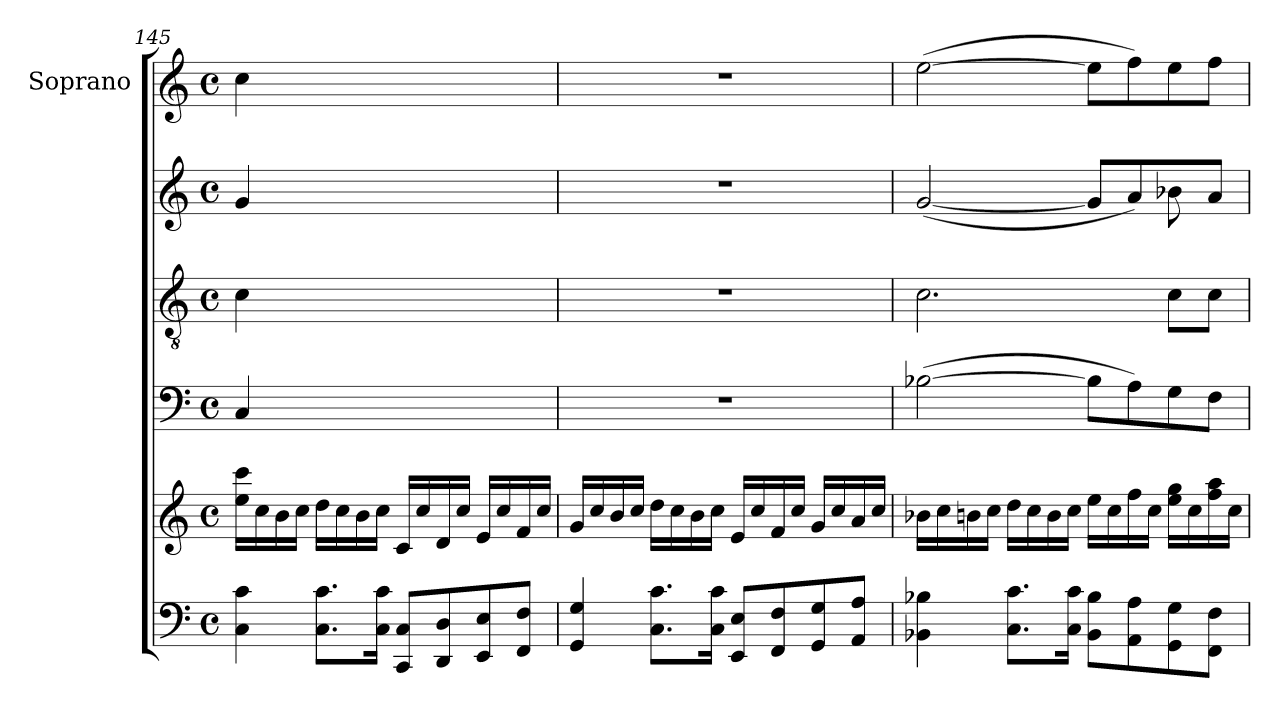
**kern	**kern	**kern	**kern	**kern	**kern
*part6	*part5	*part4	*part3	*part2	*part1
*staff6	*staff5	*staff4	*staff3	*staff2	*staff1
*	*	*	*	*	*I"Soprano
*clefF4	*clefG2	*clefF4	*clefGv2	*clefG2	*clefG2
*k[]	*k[]	*k[]	*k[]	*k[]	*k[]
*C:	*C:	*C:	*C:	*C:	*C:
*M4/4	*M4/4	*M4/4	*M4/4	*M4/4	*M4/4
*met(c)	*met(c)	*met(c)	*met(c)	*met(c)	*met(c)
=145	=145	=145	=145	=145	=145
4C\ 4c\	16ee\ 16ccc\LL	4C/	4c\	4g/	4cc\
.	16cc\	.	.	.	.
.	16b\	.	.	.	.
.	16cc\JJ	.	.	.	.
8.C\ 8.c\L	16dd\LL	2.ryy	2.ryy	2.ryy	2.ryy
.	16cc\	.	.	.	.
.	16b\	.	.	.	.
16C\ 16c\Jk	16cc\JJ	.	.	.	.
8CC/ 8C/L	16c/LL	.	.	.	.
.	16cc/	.	.	.	.
8DD/ 8D/	16d/	.	.	.	.
.	16cc/JJ	.	.	.	.
8EE/ 8E/	16e/LL	.	.	.	.
.	16cc/	.	.	.	.
8FF/ 8F/J	16f/	.	.	.	.
.	16cc/JJ	.	.	.	.
=146	=146	=146	=146	=146	=146
4GG/ 4G/	16g/LL	1r	1r	1r	1r
.	16cc/	.	.	.	.
.	16b/	.	.	.	.
.	16cc/JJ	.	.	.	.
8.C\ 8.c\L	16dd\LL	.	.	.	.
.	16cc\	.	.	.	.
.	16b\	.	.	.	.
16C\ 16c\Jk	16cc\JJ	.	.	.	.
8EE/ 8E/L	16e/LL	.	.	.	.
.	16cc/	.	.	.	.
8FF/ 8F/	16f/	.	.	.	.
.	16cc/JJ	.	.	.	.
8GG/ 8G/	16g/LL	.	.	.	.
.	16cc/	.	.	.	.
8AA/ 8A/J	16a/	.	.	.	.
.	16cc/JJ	.	.	.	.
=147	=147	=147	=147	=147	=147
*	*	*	*	*^	*
4BB-X\ 4B-X\	16b-X\LL	(>[>2B-X\	2.c\	(<[<2g/	2.ryy	(>[>2ee\
.	16cc\	.	.	.	.	.
.	16bn\	.	.	.	.	.
.	16cc\JJ	.	.	.	.	.
8.C\ 8.c\L	16dd\LL	.	.	.	.	.
.	16cc\	.	.	.	.	.
.	16b\	.	.	.	.	.
16C\ 16c\Jk	16cc\JJ	.	.	.	.	.
8BB-\ 8B-\L	16ee\LL	8B-\L]	.	8g/L]	.	8ee\L]
.	16cc\	.	.	.	.	.
8AA\ 8A\	16ff\	8A\)	.	8a/)	.	8ff\)
.	16cc\JJ	.	.	.	.	.
8GG\ 8G\	16ee\ 16gg\LL	8G\	8c\L	8ryy	8b-X\	8ee\
.	16cc\	.	.	.	.	.
8FF\ 8F\J	16ff\ 16aa\	8F\J	8c\J	8a/J	8ryy	8ff\J
.	16cc\JJ	.	.	.	.	.
*	*	*	*	*v	*v	*
=	=	=	=	=	=
*-	*-	*-	*-	*-	*-
